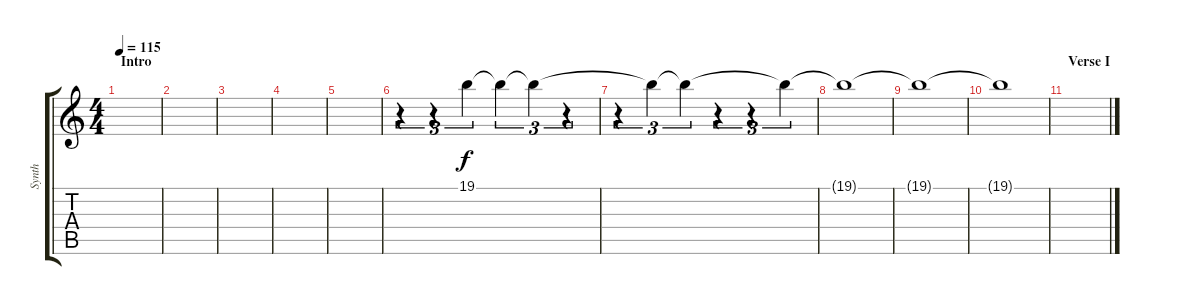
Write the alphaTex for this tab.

\track ("Synth" "Synth") {instrument stringensemble2}
\staff {score tabs}
\tuning (E4 B3 G3 D3 A2 E2) {hide}
\ts (4 4)
\section ("" "Intro")
\tempo 115
\clef g2
\ks c
|
|
|
|
|
r.4{tu (3 2)} r.4{tu (3 2)} 19.1.4{tu (3 2)} 19.1{t}.4{tu (3 2)} 19.1{t}.4{tu (3 2)} r.4{tu (3 2)} |
r.4{tu (3 2)} 19.1{t}.4{tu (3 2)} 19.1{t}.4{tu (3 2)} r.4{tu (3 2)} r.4{tu (3 2)} 19.1{t}.4{tu (3 2)} |
19.1{t}.1 |
19.1{t}.1 |
19.1{t}.1{volume 3} |
\section ("" "Verse I")
